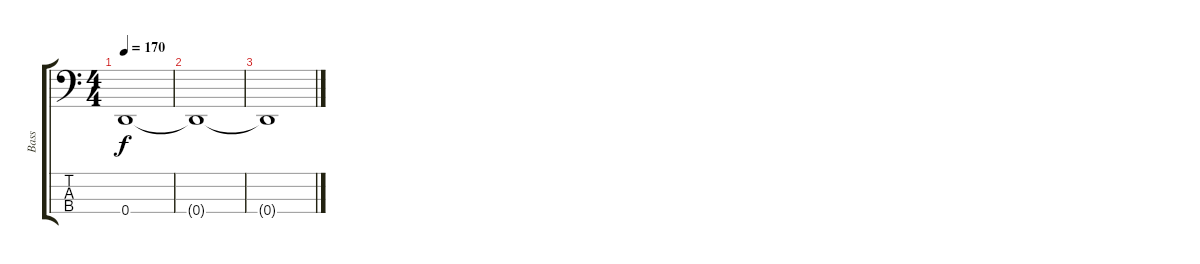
\track ("Bass" "Bass") {instrument electricbasspick}
\staff {score tabs}
\tuning (F2 C2 G1 D1) {hide}
\ts (4 4)
\tempo 170
\clef f4
\ks c
0.4{t}.1{dy f} |
0.4{t}.1 |
0.4{t}.1
